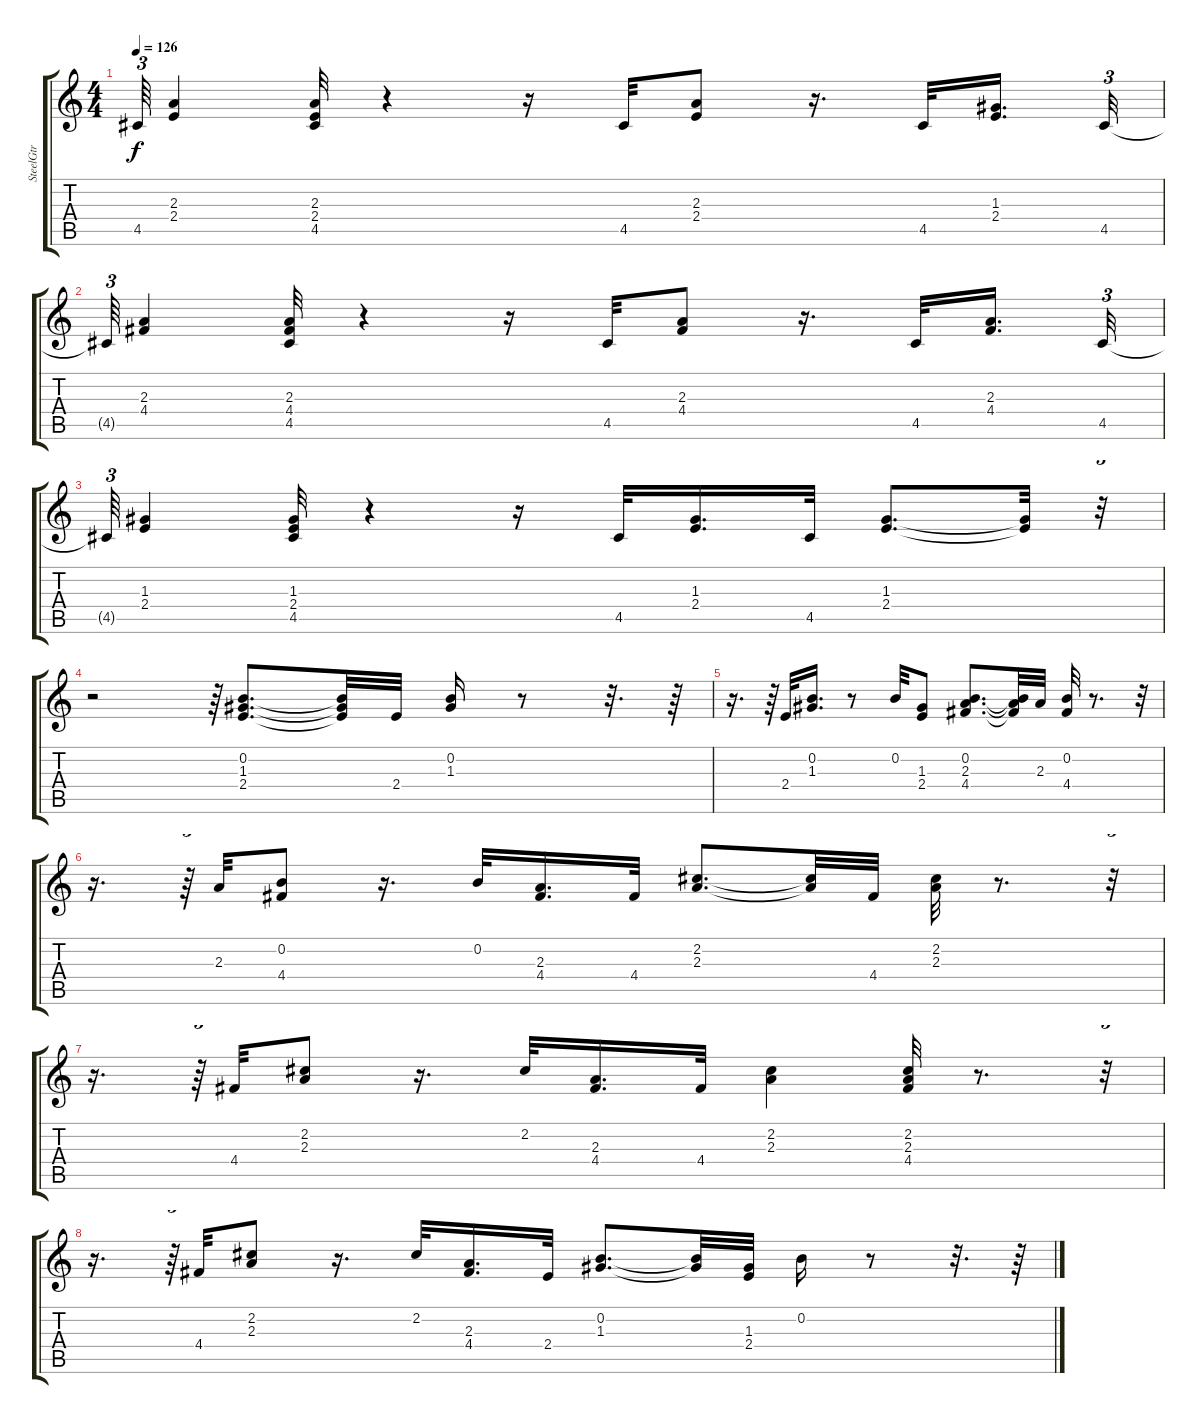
\track ("SteelGtr" "SteelGtr") {instrument acousticguitarsteel}
\staff {score tabs}
\tuning (E4 B3 G3 D3 A2 E2) {hide}
\ts (4 4)
\tempo 126
\clef g2
\ks c
4.5{t}.64{tu (3 2) dy f} (2.3 2.4).4 (2.3 2.4 4.5).32 r.4 r.16 4.5.32 (2.3 2.4).8 r.16{d} 4.5.32 (1.3 2.4).16{d} 4.5.32{tu (3 2)} |
4.5{t}.64{tu (3 2)} (2.3 4.4).4 (2.3 4.4 4.5).32 r.4 r.16 4.5.32 (2.3 4.4).8 r.16{d} 4.5.32 (2.3 4.4).16{d} 4.5.32{tu (3 2)} |
4.5{t}.64{tu (3 2)} (1.3 2.4).4 (1.3 2.4 4.5).32 r.4 r.16 4.5.32 (1.3 2.4).16{d} 4.5.32 (1.3 2.4).8{d} (1.3{t} 2.4{t}).32 r.32{tu (3 2)} |
r.2 r.64{tu (3 2)} (0.2 1.3 2.4).8{d} (0.2{t} 1.3{t} 2.4{t}).32 2.4.32 (0.2 1.3).16 r.8 r.32{d} r.64 |
r.16{d} r.64{tu (3 2)} 2.4.32 (0.2 1.3).16{d} r.8 0.2.32 (1.3 2.4).8 (0.2 2.3 4.4).8{d} (0.2{t} 2.3{t} 4.4{t}).32 2.3.32 (0.2 4.4).32 r.8{d} r.32{tu (3 2)} |
r.16{d} r.64{tu (3 2)} 2.3.32 (0.2 4.4).8 r.16{d} 0.2.32 (2.3 4.4).16{d} 4.4.32 (2.2 2.3).8{d} (2.2{t} 2.3{t}).32 4.4.32 (2.2 2.3).32 r.8{d} r.32{tu (3 2)} |
r.16{d} r.64{tu (3 2)} 4.4.32 (2.2 2.3).8 r.16{d} 2.2.32 (2.3 4.4).16{d} 4.4.32 (2.2 2.3).4 (2.2 2.3 4.4).32 r.8{d} r.32{tu (3 2)} |
r.16{d} r.64{tu (3 2)} 4.4.32 (2.2 2.3).8 r.16{d} 2.2.32 (2.3 4.4).16{d} 2.4.32 (0.2 1.3).8{d} (0.2{t} 1.3{t}).32 (1.3 2.4).32 0.2.16 r.8 r.32{d} r.64
